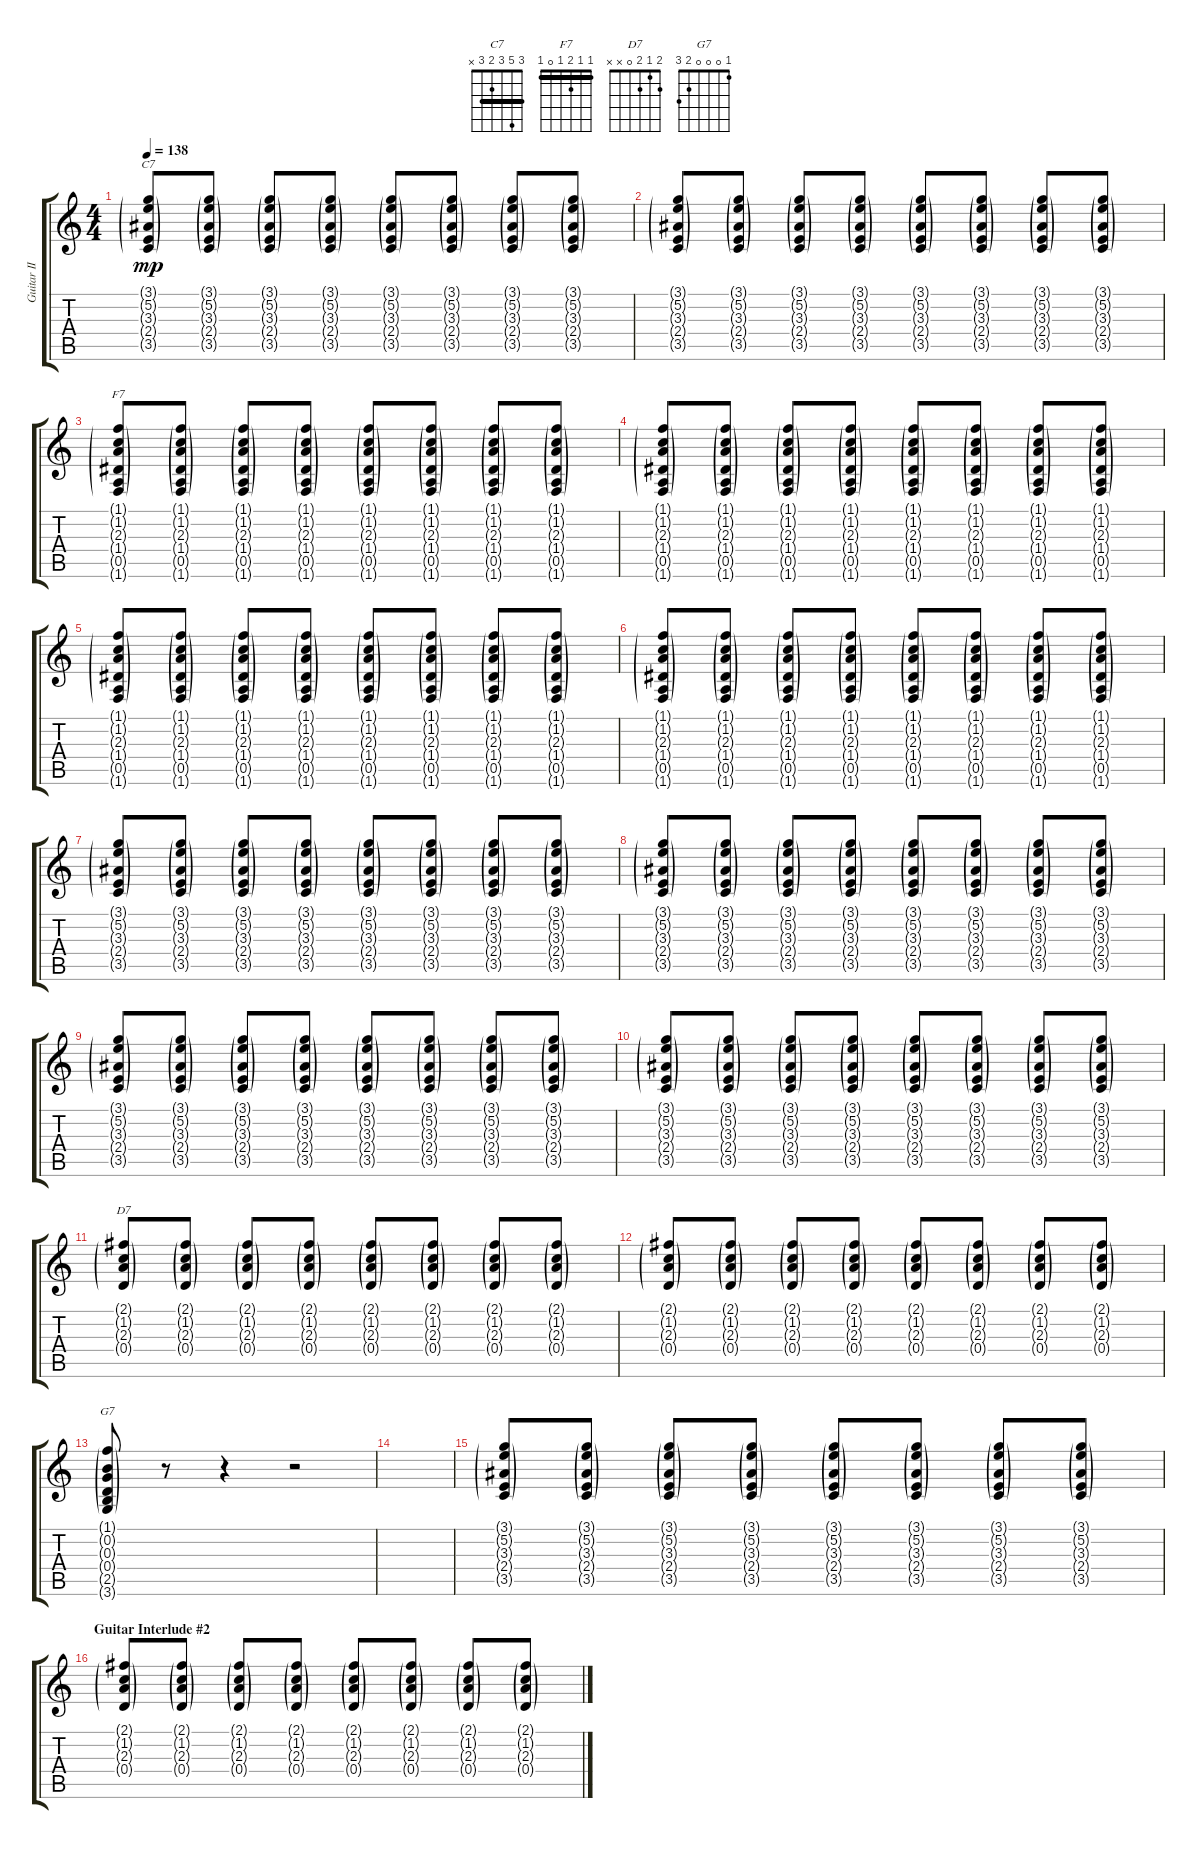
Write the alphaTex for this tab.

\track ("Guitar II" "Guitar II") {instrument acousticguitarnylon}
\staff {score tabs}
\tuning (E4 B3 G3 D3 A2 E2) {hide}
\chord ("C7" 3 5 3 2 3 x) {barre 3}
\chord ("F7" 1 1 2 1 0 1) {barre 1}
\chord ("D7" 2 1 2 0 x x)
\chord ("G7" 1 0 0 0 2 3)
\ts (4 4)
\tempo 138
\clef g2
\ks c
(3.1{g} 5.2{g} 3.3{g} 2.4{g} 3.5{g}).8{ch "C7" dy mp} (3.1{g} 5.2{g} 3.3{g} 2.4{g} 3.5{g}).8 (3.1{g} 5.2{g} 3.3{g} 2.4{g} 3.5{g}).8 (3.1{g} 5.2{g} 3.3{g} 2.4{g} 3.5{g}).8 (3.1{g} 5.2{g} 3.3{g} 2.4{g} 3.5{g}).8 (3.1{g} 5.2{g} 3.3{g} 2.4{g} 3.5{g}).8 (3.1{g} 5.2{g} 3.3{g} 2.4{g} 3.5{g}).8 (3.1{g} 5.2{g} 3.3{g} 2.4{g} 3.5{g}).8 |
(3.1{g} 5.2{g} 3.3{g} 2.4{g} 3.5{g}).8 (3.1{g} 5.2{g} 3.3{g} 2.4{g} 3.5{g}).8 (3.1{g} 5.2{g} 3.3{g} 2.4{g} 3.5{g}).8 (3.1{g} 5.2{g} 3.3{g} 2.4{g} 3.5{g}).8 (3.1{g} 5.2{g} 3.3{g} 2.4{g} 3.5{g}).8 (3.1{g} 5.2{g} 3.3{g} 2.4{g} 3.5{g}).8 (3.1{g} 5.2{g} 3.3{g} 2.4{g} 3.5{g}).8 (3.1{g} 5.2{g} 3.3{g} 2.4{g} 3.5{g}).8 |
(1.1{g} 1.2{g} 2.3{g} 1.4{g} 0.5{g} 1.6{g}).8{ch "F7"} (1.1{g} 1.2{g} 2.3{g} 1.4{g} 0.5{g} 1.6{g}).8 (1.1{g} 1.2{g} 2.3{g} 1.4{g} 0.5{g} 1.6{g}).8 (1.1{g} 1.2{g} 2.3{g} 1.4{g} 0.5{g} 1.6{g}).8 (1.1{g} 1.2{g} 2.3{g} 1.4{g} 0.5{g} 1.6{g}).8 (1.1{g} 1.2{g} 2.3{g} 1.4{g} 0.5{g} 1.6{g}).8 (1.1{g} 1.2{g} 2.3{g} 1.4{g} 0.5{g} 1.6{g}).8 (1.1{g} 1.2{g} 2.3{g} 1.4{g} 0.5{g} 1.6{g}).8 |
(1.1{g} 1.2{g} 2.3{g} 1.4{g} 0.5{g} 1.6{g}).8 (1.1{g} 1.2{g} 2.3{g} 1.4{g} 0.5{g} 1.6{g}).8 (1.1{g} 1.2{g} 2.3{g} 1.4{g} 0.5{g} 1.6{g}).8 (1.1{g} 1.2{g} 2.3{g} 1.4{g} 0.5{g} 1.6{g}).8 (1.1{g} 1.2{g} 2.3{g} 1.4{g} 0.5{g} 1.6{g}).8 (1.1{g} 1.2{g} 2.3{g} 1.4{g} 0.5{g} 1.6{g}).8 (1.1{g} 1.2{g} 2.3{g} 1.4{g} 0.5{g} 1.6{g}).8 (1.1{g} 1.2{g} 2.3{g} 1.4{g} 0.5{g} 1.6{g}).8 |
(1.1{g} 1.2{g} 2.3{g} 1.4{g} 0.5{g} 1.6{g}).8 (1.1{g} 1.2{g} 2.3{g} 1.4{g} 0.5{g} 1.6{g}).8 (1.1{g} 1.2{g} 2.3{g} 1.4{g} 0.5{g} 1.6{g}).8 (1.1{g} 1.2{g} 2.3{g} 1.4{g} 0.5{g} 1.6{g}).8 (1.1{g} 1.2{g} 2.3{g} 1.4{g} 0.5{g} 1.6{g}).8 (1.1{g} 1.2{g} 2.3{g} 1.4{g} 0.5{g} 1.6{g}).8 (1.1{g} 1.2{g} 2.3{g} 1.4{g} 0.5{g} 1.6{g}).8 (1.1{g} 1.2{g} 2.3{g} 1.4{g} 0.5{g} 1.6{g}).8 |
(1.1{g} 1.2{g} 2.3{g} 1.4{g} 0.5{g} 1.6{g}).8 (1.1{g} 1.2{g} 2.3{g} 1.4{g} 0.5{g} 1.6{g}).8 (1.1{g} 1.2{g} 2.3{g} 1.4{g} 0.5{g} 1.6{g}).8 (1.1{g} 1.2{g} 2.3{g} 1.4{g} 0.5{g} 1.6{g}).8 (1.1{g} 1.2{g} 2.3{g} 1.4{g} 0.5{g} 1.6{g}).8 (1.1{g} 1.2{g} 2.3{g} 1.4{g} 0.5{g} 1.6{g}).8 (1.1{g} 1.2{g} 2.3{g} 1.4{g} 0.5{g} 1.6{g}).8 (1.1{g} 1.2{g} 2.3{g} 1.4{g} 0.5{g} 1.6{g}).8 |
(3.1{g} 5.2{g} 3.3{g} 2.4{g} 3.5{g}).8 (3.1{g} 5.2{g} 3.3{g} 2.4{g} 3.5{g}).8 (3.1{g} 5.2{g} 3.3{g} 2.4{g} 3.5{g}).8 (3.1{g} 5.2{g} 3.3{g} 2.4{g} 3.5{g}).8 (3.1{g} 5.2{g} 3.3{g} 2.4{g} 3.5{g}).8 (3.1{g} 5.2{g} 3.3{g} 2.4{g} 3.5{g}).8 (3.1{g} 5.2{g} 3.3{g} 2.4{g} 3.5{g}).8 (3.1{g} 5.2{g} 3.3{g} 2.4{g} 3.5{g}).8 |
(3.1{g} 5.2{g} 3.3{g} 2.4{g} 3.5{g}).8 (3.1{g} 5.2{g} 3.3{g} 2.4{g} 3.5{g}).8 (3.1{g} 5.2{g} 3.3{g} 2.4{g} 3.5{g}).8 (3.1{g} 5.2{g} 3.3{g} 2.4{g} 3.5{g}).8 (3.1{g} 5.2{g} 3.3{g} 2.4{g} 3.5{g}).8 (3.1{g} 5.2{g} 3.3{g} 2.4{g} 3.5{g}).8 (3.1{g} 5.2{g} 3.3{g} 2.4{g} 3.5{g}).8 (3.1{g} 5.2{g} 3.3{g} 2.4{g} 3.5{g}).8 |
(3.1{g} 5.2{g} 3.3{g} 2.4{g} 3.5{g}).8 (3.1{g} 5.2{g} 3.3{g} 2.4{g} 3.5{g}).8 (3.1{g} 5.2{g} 3.3{g} 2.4{g} 3.5{g}).8 (3.1{g} 5.2{g} 3.3{g} 2.4{g} 3.5{g}).8 (3.1{g} 5.2{g} 3.3{g} 2.4{g} 3.5{g}).8 (3.1{g} 5.2{g} 3.3{g} 2.4{g} 3.5{g}).8 (3.1{g} 5.2{g} 3.3{g} 2.4{g} 3.5{g}).8 (3.1{g} 5.2{g} 3.3{g} 2.4{g} 3.5{g}).8 |
(3.1{g} 5.2{g} 3.3{g} 2.4{g} 3.5{g}).8 (3.1{g} 5.2{g} 3.3{g} 2.4{g} 3.5{g}).8 (3.1{g} 5.2{g} 3.3{g} 2.4{g} 3.5{g}).8 (3.1{g} 5.2{g} 3.3{g} 2.4{g} 3.5{g}).8 (3.1{g} 5.2{g} 3.3{g} 2.4{g} 3.5{g}).8 (3.1{g} 5.2{g} 3.3{g} 2.4{g} 3.5{g}).8 (3.1{g} 5.2{g} 3.3{g} 2.4{g} 3.5{g}).8 (3.1{g} 5.2{g} 3.3{g} 2.4{g} 3.5{g}).8 |
(2.1{g} 1.2{g} 2.3{g} 0.4{g}).8{ch "D7"} (2.1{g} 1.2{g} 2.3{g} 0.4{g}).8 (2.1{g} 1.2{g} 2.3{g} 0.4{g}).8 (2.1{g} 1.2{g} 2.3{g} 0.4{g}).8 (2.1{g} 1.2{g} 2.3{g} 0.4{g}).8 (2.1{g} 1.2{g} 2.3{g} 0.4{g}).8 (2.1{g} 1.2{g} 2.3{g} 0.4{g}).8 (2.1{g} 1.2{g} 2.3{g} 0.4{g}).8 |
(2.1{g} 1.2{g} 2.3{g} 0.4{g}).8 (2.1{g} 1.2{g} 2.3{g} 0.4{g}).8 (2.1{g} 1.2{g} 2.3{g} 0.4{g}).8 (2.1{g} 1.2{g} 2.3{g} 0.4{g}).8 (2.1{g} 1.2{g} 2.3{g} 0.4{g}).8 (2.1{g} 1.2{g} 2.3{g} 0.4{g}).8 (2.1{g} 1.2{g} 2.3{g} 0.4{g}).8 (2.1{g} 1.2{g} 2.3{g} 0.4{g}).8 |
(1.1{g} 0.2{g} 0.3{g} 0.4{g} 2.5{g} 3.6{g}).8{ch "G7"} r.8 r.4 r.2 |
|
(3.1{g} 5.2{g} 3.3{g} 2.4{g} 3.5{g}).8 (3.1{g} 5.2{g} 3.3{g} 2.4{g} 3.5{g}).8 (3.1{g} 5.2{g} 3.3{g} 2.4{g} 3.5{g}).8 (3.1{g} 5.2{g} 3.3{g} 2.4{g} 3.5{g}).8 (3.1{g} 5.2{g} 3.3{g} 2.4{g} 3.5{g}).8 (3.1{g} 5.2{g} 3.3{g} 2.4{g} 3.5{g}).8 (3.1{g} 5.2{g} 3.3{g} 2.4{g} 3.5{g}).8 (3.1{g} 5.2{g} 3.3{g} 2.4{g} 3.5{g}).8 |
\section ("" "Guitar Interlude #2")
(2.1{g} 1.2{g} 2.3{g} 0.4{g}).8 (2.1{g} 1.2{g} 2.3{g} 0.4{g}).8 (2.1{g} 1.2{g} 2.3{g} 0.4{g}).8 (2.1{g} 1.2{g} 2.3{g} 0.4{g}).8 (2.1{g} 1.2{g} 2.3{g} 0.4{g}).8 (2.1{g} 1.2{g} 2.3{g} 0.4{g}).8 (2.1{g} 1.2{g} 2.3{g} 0.4{g}).8 (2.1{g} 1.2{g} 2.3{g} 0.4{g}).8
